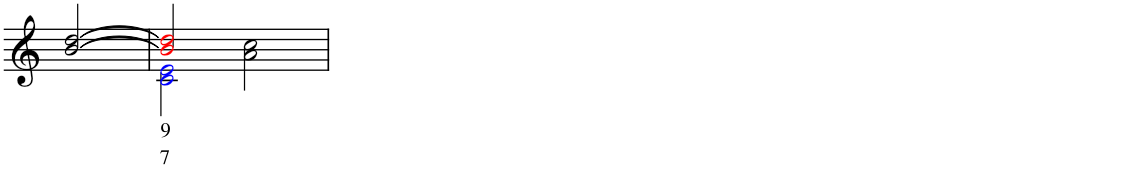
**kern
*part1
*staff1
*I"Midi_1
!!LO:PB:g=z
*clefG2
*k[]
*M4/4
*met(c)
=7
*^
[2b/ [2dd/	2ryy
=8	=8
!LO:TX:b:t=9	!
!LO:TX:b:t=7	!
2bi/] 2ddi/]	2cj\ 2ej\
2a\ 2cc\	2ryy
*v	*v
=
*-
